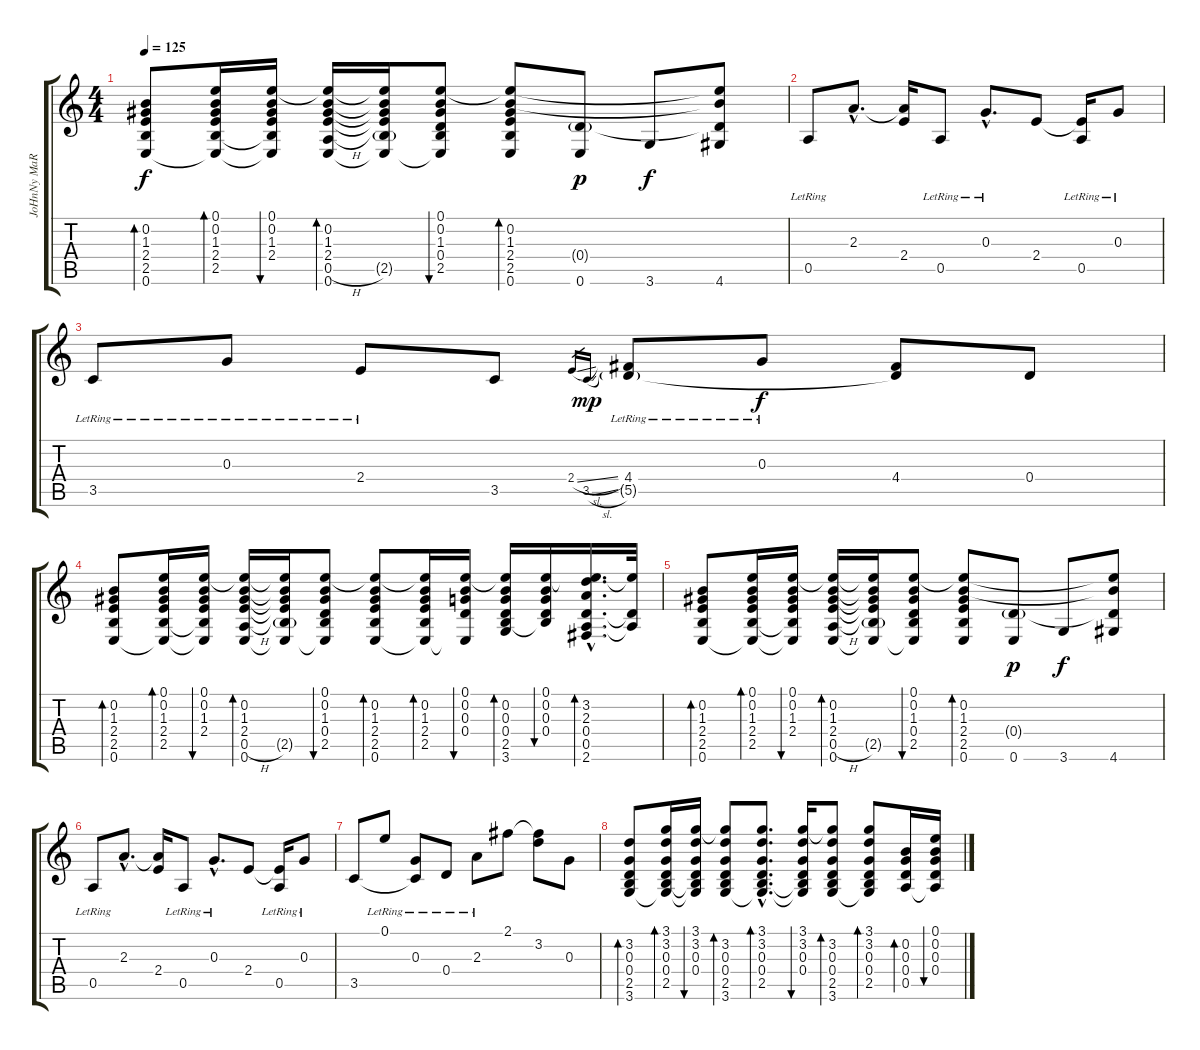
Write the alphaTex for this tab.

\track ("JoHnNy MaRr" "JoHnNy MaR") {instrument electricguitarclean}
\staff {score tabs}
\tuning (E4 B3 G3 D3 A2 E2) {hide}
\ts (4 4)
\tempo 125
\clef g2
\ks c
(0.2 1.3 2.4 2.5 0.6).8{bd 30 dy f} (0.1 0.2 1.3 2.4 2.5 0.6{t}).16{bd 30} (0.1 0.2 1.3 2.4 2.5{t} 0.6{t}).16{bu 30} (0.1{t} 0.2 1.3 2.4 0.5{h} 0.6).16{bd 30} (0.1{t} 0.2{t} 1.3{t} 2.4{t} 2.5{g} 0.6{t}).16 (0.1 0.2 1.3 0.4 2.5 0.6{t}).8{bu 30} (0.1{t} 0.2 1.3 2.4 2.5 0.6).8{bd 30} (0.4{g} 0.6).8{dy p volume 16} 3.6.8{dy f} (0.1{t} 0.2{t} 0.4{t} 4.6).8 |
0.5{lr}.8 2.3{hac}.8{d} (2.3{t} 2.4).16 0.5{lr}.8 0.3{hac lr}.8{d} 2.4.8 (2.4{t} 0.5{lr}).16 0.3{lr}.8 |
3.5{lr}.8 0.3{lr}.8 2.4{lr}.8 3.5.8 2.4{sl}.16{gr} 3.5{sl}.16{gr dy mp} (4.4{lr} 5.5{g}).8 0.3{lr}.8{dy f} (4.4 5.5{t}).8 0.4.8 |
(0.2 1.3 2.4 2.5 0.6).8{bd 30 volume 13} (0.1 0.2 1.3 2.4 2.5 0.6{t}).16{bd 30} (0.1 0.2 1.3 2.4 2.5{t} 0.6{t}).16{bu 30} (0.1{t} 0.2 1.3 2.4 0.5{h} 0.6).16{bd 30} (0.1{t} 0.2{t} 1.3{t} 2.4{t} 2.5{g} 0.6{t}).16 (0.1 0.2 1.3 0.4 2.5 0.6{t}).8{bu 30} (0.1{t} 0.2 1.3 2.4 2.5 0.6).8{bd 30} (0.1{t} 0.2 1.3 2.4 2.5 0.6{t}).16{bd 30} (0.1 0.2 0.3 0.4 0.6{t}).16{bu 30} (0.1{t} 0.2 0.3 0.4 2.5 3.6).16{bd 30} (0.1 0.2 0.3 0.4 2.5{t}).16{bu 30} (0.1{hac t} 3.2{hac} 2.3{hac} 0.4{hac} 0.5{hac} 2.6{hac}).16{d bd 30} (0.1{t} 0.4{t} 0.5{t}).32 |
(0.2 1.3 2.4 2.5 0.6).8{bd 30} (0.1 0.2 1.3 2.4 2.5 0.6{t}).16{bd 30} (0.1 0.2 1.3 2.4 2.5{t} 0.6{t}).16{bu 30} (0.1{t} 0.2 1.3 2.4 0.5{h} 0.6).16{bd 30} (0.1{t} 0.2{t} 1.3{t} 2.4{t} 2.5{g} 0.6{t}).16 (0.1 0.2 1.3 0.4 2.5 0.6{t}).8{bu 30} (0.1{t} 0.2 1.3 2.4 2.5 0.6).8{bd 30} (0.4{g} 0.6).8{dy p volume 16} 3.6.8{dy f} (0.1{t} 0.2{t} 0.4{t} 4.6).8 |
0.5{lr}.8 2.3{hac}.8{d} (2.3{t} 2.4).16 0.5{lr}.8 0.3{hac lr}.8{d} 2.4.8 (2.4{t} 0.5{lr}).16 0.3{lr}.8 |
3.5.8 0.1{lr}.8 (0.3{lr} 3.5{t}).8 0.4{lr}.8 2.3{lr}.8 2.1.8 (2.1{t} 3.2).8 0.3.8 |
(3.2 0.3 0.4 2.5 3.6).8{bd 30 volume 13} (3.1 3.2 0.3 0.4 2.5 3.6{t}).16{bd 30} (3.1 3.2 0.3 0.4 2.5{t} 3.6{t}).16{bu 30} (3.1{t} 3.2 0.3 0.4 2.5 3.6).8{bd 30} (3.1{hac} 3.2{hac} 0.3{hac} 0.4{hac} 2.5{hac} 3.6{hac t}).8{d bd 30} (3.1 3.2 0.3 0.4 2.5{t} 3.6{t}).16{bu 30} (3.1{t} 3.2 0.3 0.4 2.5 3.6).8{bd 30} (3.1 3.2 0.3 0.4 2.5 3.6{t}).8{bd 30} (0.2 0.3 0.4 0.5).16{bd 30} (0.1 0.2 0.3 0.4 0.5{t}).16{bu 30}
